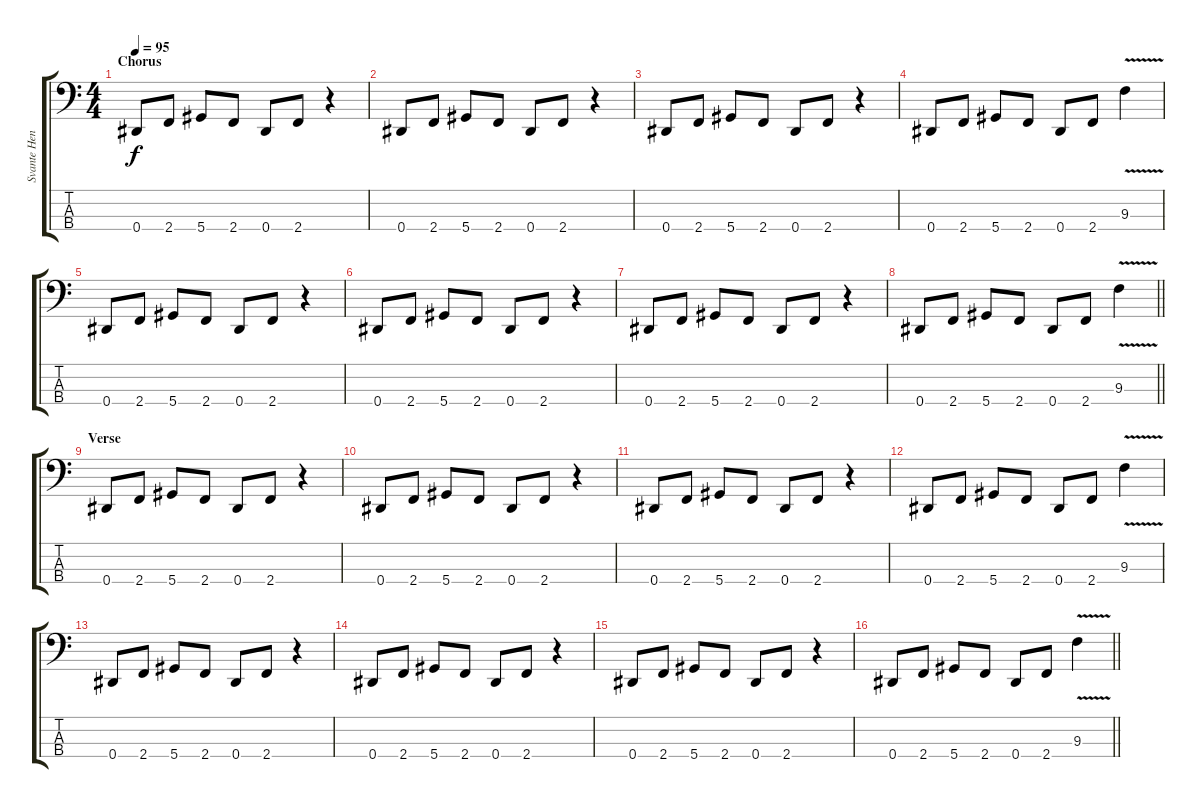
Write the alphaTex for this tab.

\track ("Svante Henrysson" "Svante Hen") {instrument electricbassfinger}
\staff {score tabs}
\tuning (Gb2 Db2 Ab1 Eb1) {hide}
\ts (4 4)
\section ("" "Chorus")
\tempo 95
\clef f4
\ks c
0.4.8{dy f} 2.4.8 5.4.8 2.4.8 0.4.8 2.4.8 r.4 |
0.4.8 2.4.8 5.4.8 2.4.8 0.4.8 2.4.8 r.4 |
0.4.8 2.4.8 5.4.8 2.4.8 0.4.8 2.4.8 r.4 |
0.4.8 2.4.8 5.4.8 2.4.8 0.4.8 2.4.8 9.3{v}.4 |
0.4.8 2.4.8 5.4.8 2.4.8 0.4.8 2.4.8 r.4 |
0.4.8 2.4.8 5.4.8 2.4.8 0.4.8 2.4.8 r.4 |
0.4.8 2.4.8 5.4.8 2.4.8 0.4.8 2.4.8 r.4 |
\barLineRight lightlight
0.4.8 2.4.8 5.4.8 2.4.8 0.4.8 2.4.8 9.3{v}.4 |
\section ("" "Verse")
0.4.8 2.4.8 5.4.8 2.4.8 0.4.8 2.4.8 r.4 |
0.4.8 2.4.8 5.4.8 2.4.8 0.4.8 2.4.8 r.4 |
0.4.8 2.4.8 5.4.8 2.4.8 0.4.8 2.4.8 r.4 |
0.4.8 2.4.8 5.4.8 2.4.8 0.4.8 2.4.8 9.3{v}.4 |
0.4.8 2.4.8 5.4.8 2.4.8 0.4.8 2.4.8 r.4 |
0.4.8 2.4.8 5.4.8 2.4.8 0.4.8 2.4.8 r.4 |
0.4.8 2.4.8 5.4.8 2.4.8 0.4.8 2.4.8 r.4 |
\barLineRight lightlight
0.4.8 2.4.8 5.4.8 2.4.8 0.4.8 2.4.8 9.3{v}.4
